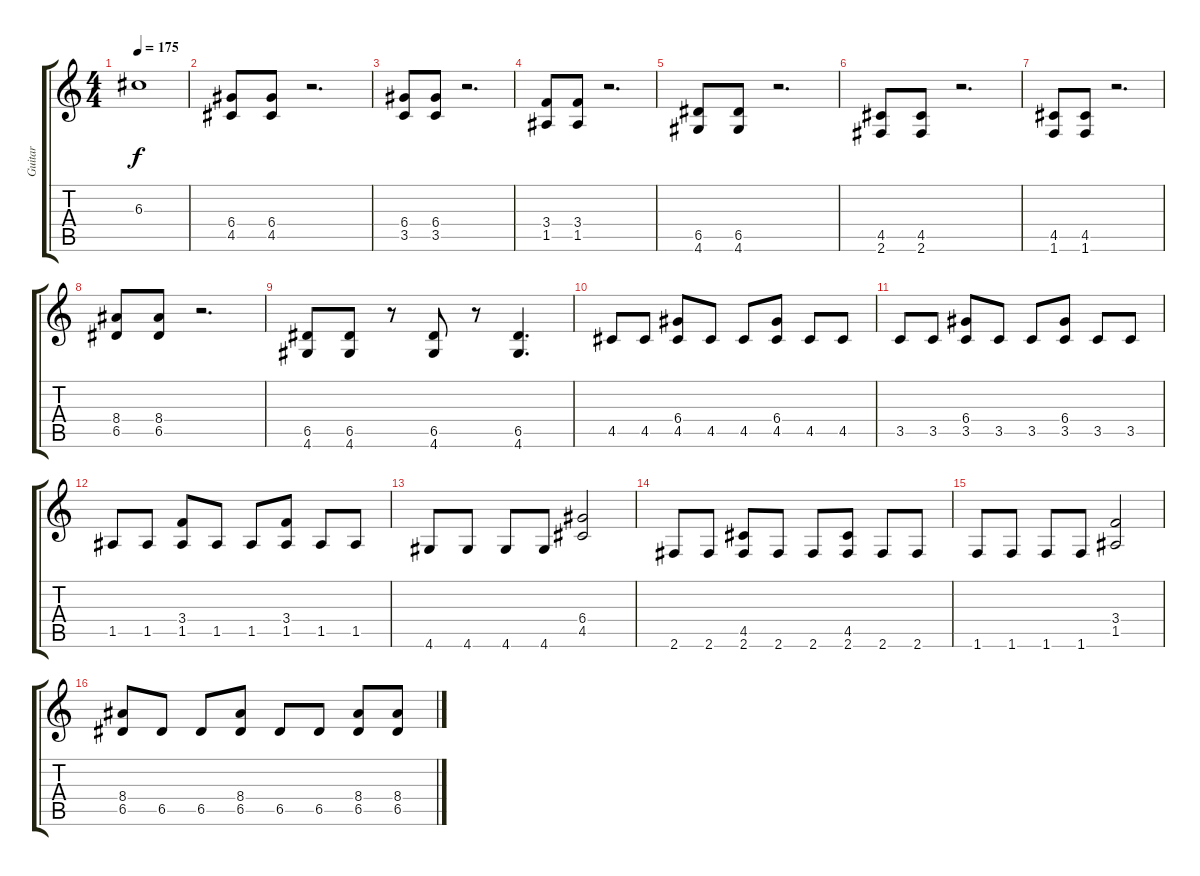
\track ("Guitar" "Guitar") {instrument distortionguitar}
\staff {score tabs}
\tuning (E4 B3 G3 D3 A2 E2) {hide}
\ts (4 4)
\tempo 175
\clef g2
\ks c
6.3.1{dy f} |
(6.4 4.5).8 (6.4 4.5).8 r.2{d} |
(6.4 3.5).8 (6.4 3.5).8 r.2{d} |
(3.4 1.5).8 (3.4 1.5).8 r.2{d} |
(6.5 4.6).8 (6.5 4.6).8 r.2{d} |
(4.5 2.6).8 (4.5 2.6).8 r.2{d} |
(4.5 1.6).8 (4.5 1.6).8 r.2{d} |
(8.4 6.5).8 (8.4 6.5).8 r.2{d} |
(6.5 4.6).8 (6.5 4.6).8 r.8 (6.5 4.6).8 r.8 (6.5 4.6).4{d} |
4.5.8 4.5.8 (6.4 4.5).8 4.5.8 4.5.8 (6.4 4.5).8 4.5.8 4.5.8 |
3.5.8 3.5.8 (6.4 3.5).8 3.5.8 3.5.8 (6.4 3.5).8 3.5.8 3.5.8 |
1.5.8 1.5.8 (3.4 1.5).8 1.5.8 1.5.8 (3.4 1.5).8 1.5.8 1.5.8 |
4.6.8 4.6.8 4.6.8 4.6.8 (6.4 4.5).2 |
2.6.8 2.6.8 (4.5 2.6).8 2.6.8 2.6.8 (4.5 2.6).8 2.6.8 2.6.8 |
1.6.8 1.6.8 1.6.8 1.6.8 (3.4 1.5).2 |
(8.4 6.5).8 6.5.8 6.5.8 (8.4 6.5).8 6.5.8 6.5.8 (8.4 6.5).8 (8.4 6.5).8
